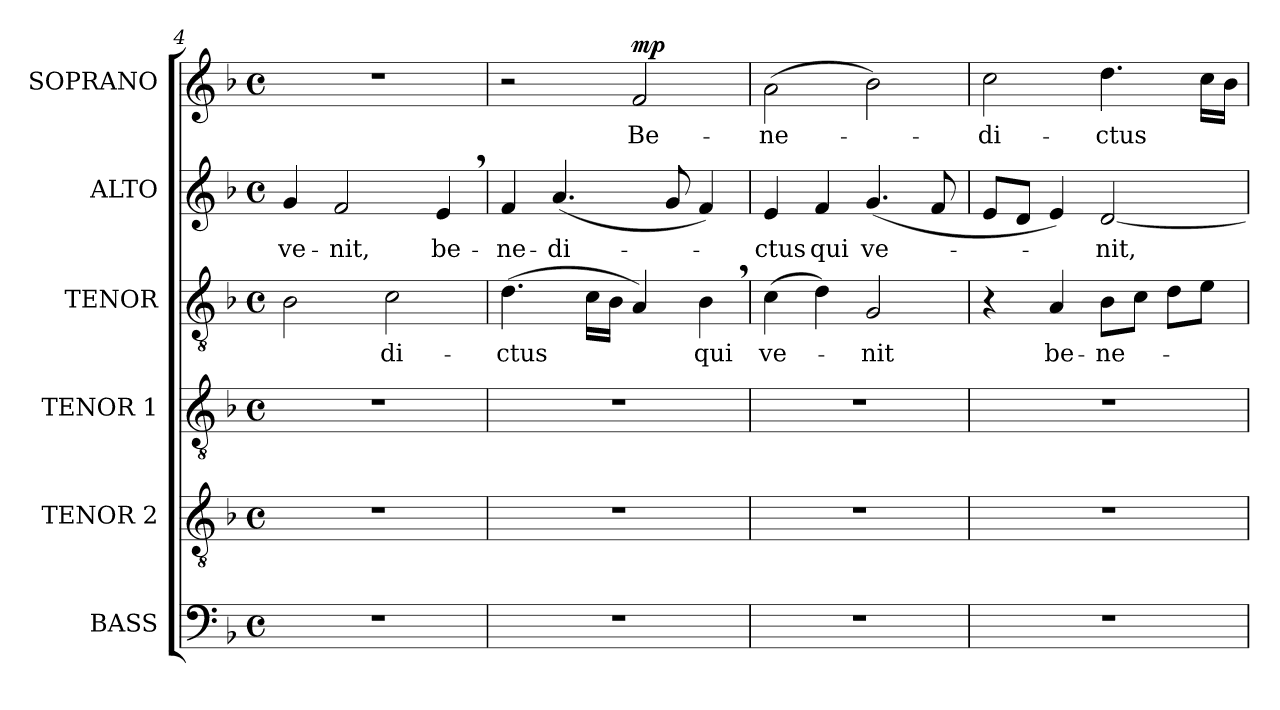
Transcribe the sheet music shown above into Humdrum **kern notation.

**kern	**kern	**kern	**kern	**text	**kern	**text	**kern	**text	**dynam
*part6	*part5	*part4	*part3	*part3	*part2	*part2	*part1	*part1	*part1
*staff6	*staff5	*staff4	*staff3	*staff3	*staff2	*staff2	*staff1	*staff1	*staff1
*I"BASS	*I"TENOR 2	*I"TENOR 1	*I"TENOR	*	*I"ALTO	*	*I"SOPRANO	*	*
*I'B.	*I'T2.	*I'T1.	*I'T.	*	*I'A.	*	*I'S.	*	*
*clefF4	*clefGv2	*clefGv2	*clefGv2	*	*clefG2	*	*clefG2	*	*
*	*ITrd7c12	*ITrd7c12	*ITrd7c12	*	*	*	*	*	*
*k[b-]	*k[b-]	*k[b-]	*k[b-]	*	*k[b-]	*	*k[b-]	*	*
*F:	*F:	*F:	*F:	*	*F:	*	*F:	*	*
*M4/4	*M4/4	*M4/4	*M4/4	*	*M4/4	*	*M4/4	*	*
*met(c)	*met(c)	*met(c)	*met(c)	*	*met(c)	*	*met(c)	*	*
=4	=4	=4	=4	=4	=4	=4	=4	=4	=4
!	!	!	!	!	!	!LO:LY:b:color=#000000	!	!	!
1r	1r	1r	2BB-i\	.	4gi/	ve-	1r	.	.
!	!	!	!	!	!	!LO:LY:b:color=#000000	!	!	!
.	.	.	.	.	2fi/	-nit,	.	.	.
!	!	!	!	!LO:LY:b:color=#000000	!	!	!	!	!
.	.	.	2Ci\	-di-	.	.	.	.	.
!	!	!	!	!	!	!LO:LY:b:color=#000000	!	!	!
.	.	.	.	.	4e,i/	be-	.	.	.
=5	=5	=5	=5	=5	=5	=5	=5	=5	=5
!	!	!	!	!LO:LY:b:color=#000000	!	!	!	!	!
!	!	!	!	!	!	!LO:LY:b:color=#000000	!	!	!
1r	1r	1r	(4.Di\	-ctus	4fi/	-ne-	2r	.	.
!	!	!	!	!	!	!LO:LY:b:color=#000000	!	!	!
.	.	.	.	.	(4.ai/	-di-	.	.	.
.	.	.	16Ci\LL	.	.	.	.	.	.
.	.	.	16BB-i\JJ	.	.	.	.	.	.
!	!	!	!	!	!	!	!	!LO:LY:b:color=#000000	!
.	.	.	4AAi/)	.	.	.	2fi/	Be-	mp
.	.	.	.	.	8gi/	.	.	.	.
!	!	!	!	!LO:LY:b:color=#000000	!	!	!	!	!
.	.	.	4BB-,i\	qui	4fi/)	.	.	.	.
=6	=6	=6	=6	=6	=6	=6	=6	=6	=6
!	!	!	!	!LO:LY:b:color=#000000	!	!	!	!	!
!	!	!	!	!	!	!LO:LY:b:color=#000000	!	!	!
!	!	!	!	!	!	!	!	!LO:LY:b:color=#000000	!
1r	1r	1r	(4Ci\	ve-	4ei/	-ctus	(2ai\	-ne-	.
!	!	!	!	!	!	!LO:LY:b:color=#000000	!	!	!
.	.	.	4Di\)	.	4fi/	qui	.	.	.
!	!	!	!	!LO:LY:b:color=#000000	!	!	!	!	!
!	!	!	!	!	!	!LO:LY:b:color=#000000	!	!	!
.	.	.	2GGi/	-nit	(4.gi/	ve-	2b-i\)	.	.
.	.	.	.	.	8fi/	.	.	.	.
=7	=7	=7	=7	=7	=7	=7	=7	=7	=7
!	!	!	!	!	!	!	!	!LO:LY:b:color=#000000	!
1r	1r	1r	4r	.	8ei/L	.	2cci\	-di-	.
.	.	.	.	.	8di/J	.	.	.	.
!	!	!	!	!LO:LY:b:color=#000000	!	!	!	!	!
.	.	.	4AAi/	be-	4ei/)	.	.	.	.
!	!	!	!	!LO:LY:b:color=#000000	!	!	!	!	!
!	!	!	!	!	!	!LO:LY:b:color=#000000	!	!	!
!	!	!	!	!	!	!	!	!LO:LY:b:color=#000000	!
.	.	.	8BB-i\L	-ne-	[2di/	-nit,	4.ddi\	-ctus	.
.	.	.	8Ci\J	.	.	.	.	.	.
.	.	.	8Di\L	.	.	.	.	.	.
.	.	.	8Ei\J	.	.	.	16cci\LL	.	.
.	.	.	.	.	.	.	16b-i\JJ	.	.
=	=	=	=	=	=	=	=	=	=
*-	*-	*-	*-	*-	*-	*-	*-	*-	*-
